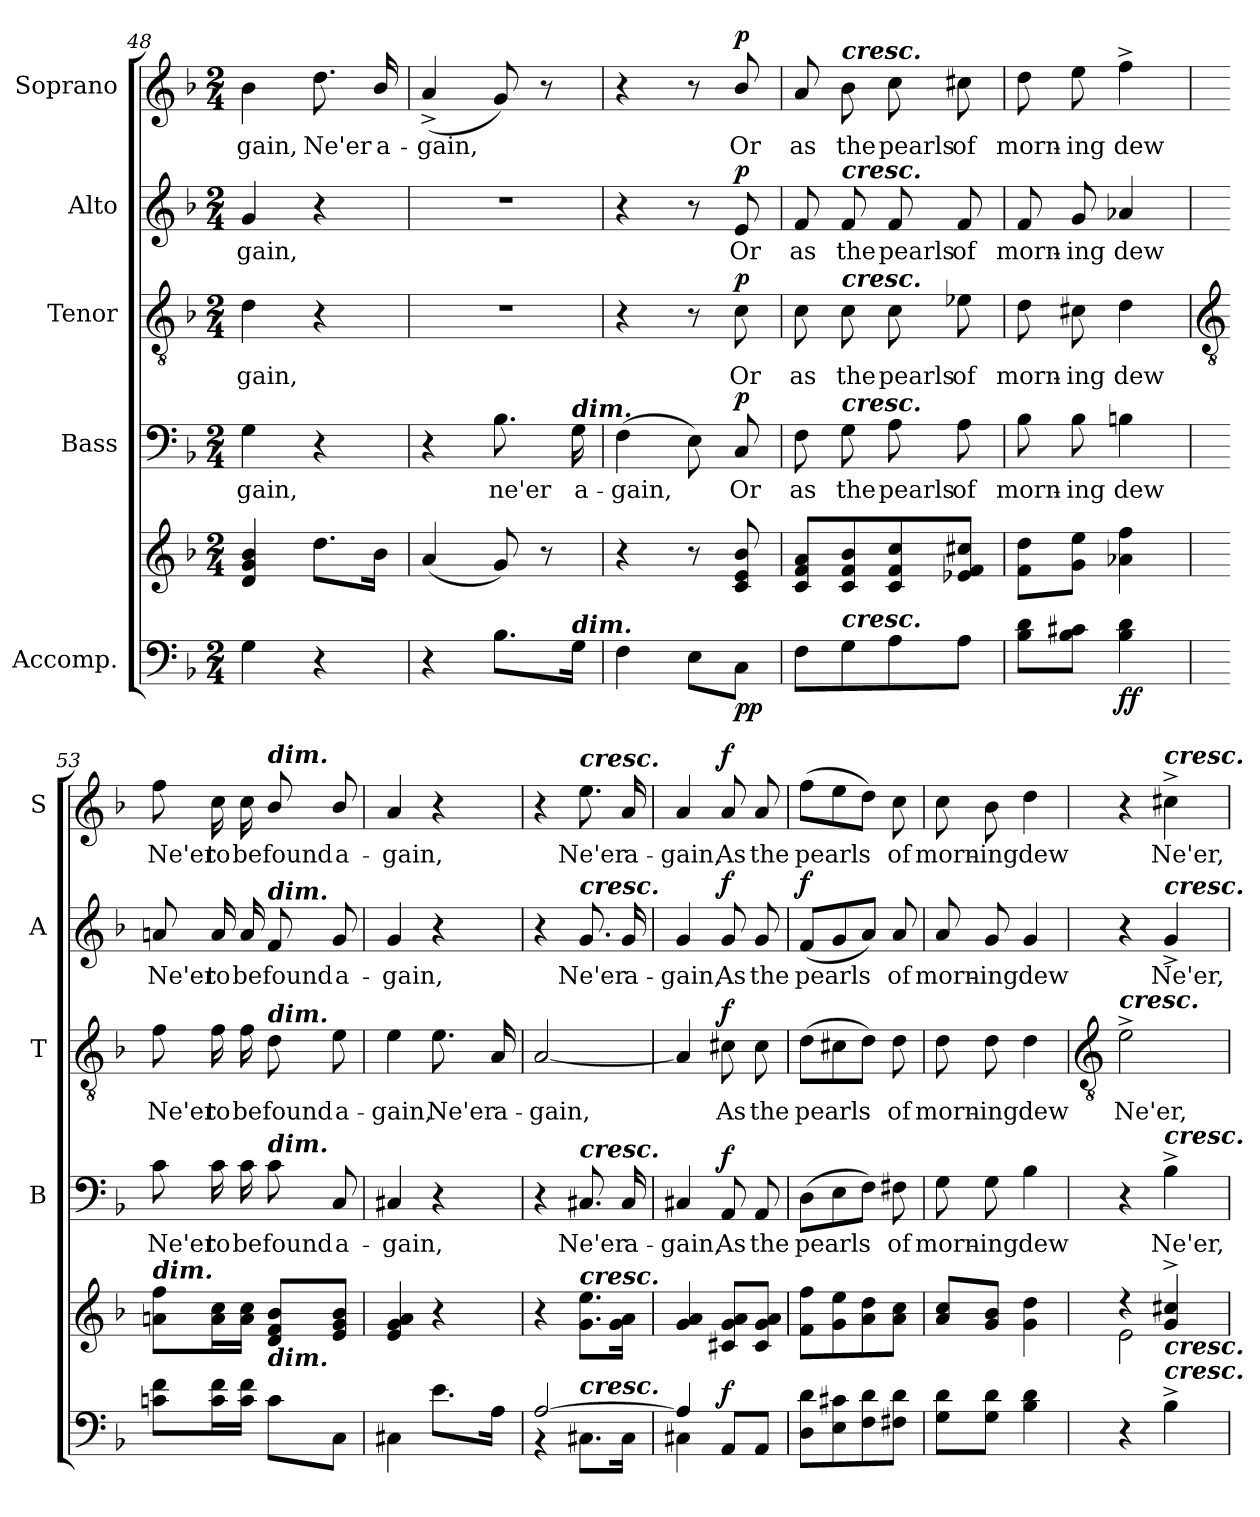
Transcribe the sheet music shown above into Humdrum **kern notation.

**kern	**kern	**dynam	**kern	**text	**dynam	**kern	**text	**dynam	**kern	**text	**dynam	**kern	**text	**dynam
*part5	*part5	*part5	*part4	*part4	*part4	*part3	*part3	*part3	*part2	*part2	*part2	*part1	*part1	*part1
*staff6	*staff5	*staff5/6	*staff4	*staff4	*staff4	*staff3	*staff3	*staff3	*staff2	*staff2	*staff2	*staff1	*staff1	*staff1
*I"Accomp.	*	*	*I"Bass	*	*	*I"Tenor	*	*	*I"Alto	*	*	*I"Soprano	*	*
*	*	*	*I'B	*	*	*I'T	*	*	*I'A	*	*	*I'S	*	*
*clefF4	*clefG2	*	*clefF4	*	*	*clefGv2	*	*	*clefG2	*	*	*clefG2	*	*
*k[b-]	*k[b-]	*	*k[b-]	*	*	*k[b-]	*	*	*k[b-]	*	*	*k[b-]	*	*
*F:	*F:	*	*F:	*	*	*F:	*	*	*F:	*	*	*F:	*	*
*M2/4	*M2/4	*	*M2/4	*	*	*M2/4	*	*	*M2/4	*	*	*M2/4	*	*
=48	=48	=48	=48	=48	=48	=48	=48	=48	=48	=48	=48	=48	=48	=48
!	!	!	!	!LO:LY:b	!	!	!LO:LY:b	!	!	!LO:LY:b	!	!	!LO:LY:b	!
4G	4d 4g 4b-	.	4G	-gain,	.	4d	-gain,	.	4g	-gain,	.	4b-	-gain,	.
!	!	!	!	!	!	!	!	!	!	!	!	!	!LO:LY:b	!
4r	8.ddL	.	4r	.	.	4r	.	.	4r	.	.	8.dd	Ne'er	.
!	!	!	!	!	!	!	!	!	!	!	!	!	!LO:LY:b	!
.	16b-J	.	.	.	.	.	.	.	.	.	.	16b-/	a-	.
=49	=49	=49	=49	=49	=49	=49	=49	=49	=49	=49	=49	=49	=49	=49
!	!	!	!	!	!	!LO:N:vis=1	!	!	!LO:N:vis=1	!	!	!	!LO:LY:b	!
4r	(<4a	.	4r	.	.	2r	.	.	2r	.	.	(<4a^	-gain,	.
!	!	!	!	!LO:LY:b	!	!	!	!	!	!	!	!	!	!
8.B-L	8g)	.	8.B-	ne'er	.	.	.	.	.	.	.	8g)	.	.
.	8r	.	.	.	.	.	.	.	.	.	.	8r	.	.
!	!	!	!LO:TX:a:Bi:t=dim.	!	!	!	!	!	!	!	!	!	!	!
!LO:TX:a:Bi:t=dim.	!	!	!	!	!	!	!	!	!	!	!	!	!	!
!	!	!	!	!LO:LY:b	!	!	!	!	!	!	!	!	!	!
16GJ	.	.	16G	a-	.	.	.	.	.	.	.	.	.	.
=50	=50	=50	=50	=50	=50	=50	=50	=50	=50	=50	=50	=50	=50	=50
!	!	!	!	!LO:LY:b	!	!	!	!	!	!	!	!	!	!
4F	4r	.	(>4F	-gain,	.	4r	.	.	4r	.	.	4r	.	.
8EL	8r	.	8E)	.	.	8r	.	.	8r	.	.	8r	.	.
!	!	!LO:DY:b=2	!	!LO:LY:b	!	!	!LO:LY:b	!	!	!LO:LY:b	!	!	!LO:LY:b	!
!	!	!LO:DY:n=1:b	!	!	!LO:DY:b	!	!	!LO:DY:b	!	!	!LO:DY:b	!	!	!LO:DY:b
8CJ	8c/ 8e/ 8b-/	p p	8C	Or	p	8c	Or	p	8e	Or	p	8b-/	Or	p
=51	=51	=51	=51	=51	=51	=51	=51	=51	=51	=51	=51	=51	=51	=51
!	!	!	!	!LO:LY:b	!	!	!LO:LY:b	!	!	!LO:LY:b	!	!	!LO:LY:b	!
8FL	8c 8f 8aL	.	8F	as	.	8c	as	.	8f	as	.	8a	as	.
!	!	!	!	!	!	!	!	!	!	!	!	!LO:TX:a:Bi:t=cresc.	!	!
!	!	!	!	!	!	!	!	!	!LO:TX:a:Bi:t=cresc.	!	!	!	!	!
!	!	!	!	!	!	!LO:TX:a:Bi:t=cresc.	!	!	!	!	!	!	!	!
!	!	!	!LO:TX:a:Bi:t=cresc.	!	!	!	!	!	!	!	!	!	!	!
!LO:TX:a:Bi:t=cresc.	!	!	!	!	!	!	!	!	!	!	!	!	!	!
!	!	!	!	!LO:LY:b	!	!	!LO:LY:b	!	!	!LO:LY:b	!	!	!LO:LY:b	!
8G	8c 8f 8b-	.	8G	the	.	8c	the	.	8f	the	.	8b-	the	.
!	!	!	!	!LO:LY:b	!	!	!LO:LY:b	!	!	!LO:LY:b	!	!	!LO:LY:b	!
8A	8c 8f 8cc	.	8A	pearls	.	8c	pearls	.	8f	pearls	.	8cc	pearls	.
!	!	!	!	!LO:LY:b	!	!	!LO:LY:b	!	!	!LO:LY:b	!	!	!LO:LY:b	!
8AJ	8e-X 8f 8cc#XJ	.	8A	of	.	8e-X	of	.	8f	of	.	8cc#X	of	.
=52	=52	=52	=52	=52	=52	=52	=52	=52	=52	=52	=52	=52	=52	=52
!	!	!	!	!LO:LY:b	!	!	!LO:LY:b	!	!	!LO:LY:b	!	!	!LO:LY:b	!
8B- 8dL	8f 8ddL	.	8B-	morn-	.	8d	morn-	.	8f	morn-	.	8dd	morn-	.
!	!	!	!	!LO:LY:b	!	!	!LO:LY:b	!	!	!LO:LY:b	!	!	!LO:LY:b	!
8B- 8c#XJ	8g 8eeJ	.	8B-	-ing	.	8c#X	-ing	.	8g	-ing	.	8ee	-ing	.
!	!	!LO:DY:b=2	!	!LO:LY:b	!	!	!LO:LY:b	!	!	!LO:LY:b	!	!	!LO:LY:b	!
!	!	!LO:DY:n=1:b	!	!	!	!	!	!	!	!	!	!	!	!
4B- 4d	4a-X 4ff	f f	4Bn	dew	.	4d	dew	.	4a-X	dew	.	4ff^	dew	.
!!LO:LB:g=z
=53	=53	=53	=53	=53	=53	=53	=53	=53	=53	=53	=53	=53	=53	=53
*	*	*	*	*	*	*clefGv2	*	*	*	*	*	*	*	*
*^	*	*	*	*	*	*	*	*	*	*	*	*	*	*
!	!	!LO:TX:a:Bi:t=dim.	!	!	!	!	!	!	!	!	!	!	!	!	!
!	!	!	!	!	!LO:LY:b	!	!	!LO:LY:b	!	!	!LO:LY:b	!	!	!LO:LY:b	!
2ryy	8cn 8fL	8an 8ffL	.	8c	Ne'er	.	8f	Ne'er	.	8an	Ne'er	.	8ff	Ne'er	.
!	!	!	!	!	!LO:LY:b	!	!	!LO:LY:b	!	!	!LO:LY:b	!	!	!LO:LY:b	!
.	16c 16fL	16a 16ccL	.	16c	to	.	16f	to	.	16a	to	.	16cc	to	.
!	!	!	!	!	!LO:LY:b	!	!	!LO:LY:b	!	!	!LO:LY:b	!	!	!LO:LY:b	!
.	16c 16fJJ	16a 16ccJJ	.	16c	be	.	16f	be	.	16a	be	.	16cc	be	.
!	!	!	!	!	!	!	!	!	!	!	!	!	!LO:TX:a:Bi:t=dim.	!	!
!	!	!	!	!	!	!	!	!	!	!LO:TX:a:Bi:t=dim.	!	!	!	!	!
!	!	!	!	!	!	!	!LO:TX:a:Bi:t=dim.	!	!	!	!	!	!	!	!
!	!	!	!	!LO:TX:a:Bi:t=dim.	!	!	!	!	!	!	!	!	!	!	!
!	!	!LO:TX:b:Bi:t=dim.	!	!	!	!	!	!	!	!	!	!	!	!	!
!	!	!	!	!	!LO:LY:b	!	!	!LO:LY:b	!	!	!LO:LY:b	!	!	!LO:LY:b	!
.	8cL	8d/ 8f/ 8b-/L	.	8c	found	.	8d	found	.	8f	found	.	8b-/	found	.
!	!	!	!	!	!LO:LY:b	!	!	!LO:LY:b	!	!	!LO:LY:b	!	!	!LO:LY:b	!
.	8CJ	8e/ 8g/ 8b-/J	.	8C	a-	.	8e	a-	.	8g	a-	.	8b-/	a-	.
=54	=54	=54	=54	=54	=54	=54	=54	=54	=54	=54	=54	=54	=54	=54	=54
!	!	!	!	!	!LO:LY:b	!	!	!LO:LY:b	!	!	!LO:LY:b	!	!	!LO:LY:b	!
2ryy	4C#X	4e 4g 4a	.	4C#X	-gain,	.	4e	-gain,	.	4g	-gain,	.	4a	-gain,	.
!	!	!	!	!	!	!	!	!LO:LY:b	!	!	!	!	!	!	!
.	8.eL	4r	.	4r	.	.	8.e	Ne'er	.	4r	.	.	4r	.	.
!	!	!	!	!	!	!	!	!LO:LY:b	!	!	!	!	!	!	!
.	16AJ	.	.	.	.	.	16A	a-	.	.	.	.	.	.	.
=55	=55	=55	=55	=55	=55	=55	=55	=55	=55	=55	=55	=55	=55	=55	=55
!	!	!	!	!	!	!	!	!LO:LY:b	!	!	!	!	!	!	!
[2A/	4r	4r	.	4r	.	.	[2A	-gain,	.	4r	.	.	4r	.	.
!	!	!	!	!	!	!	!	!	!	!	!	!	!LO:TX:a:Bi:t=cresc.	!	!
!	!	!	!	!	!	!	!	!	!	!LO:TX:a:Bi:t=cresc.	!	!	!	!	!
!	!	!	!	!LO:TX:a:Bi:t=cresc.	!	!	!	!	!	!	!	!	!	!	!
!	!	!LO:TX:a:Bi:t=cresc.	!	!	!	!	!	!	!	!	!	!	!	!	!
!	!LO:TX:a:Bi:t=cresc.	!	!	!	!	!	!	!	!	!	!	!	!	!	!
!	!	!	!	!	!LO:LY:b	!	!	!	!	!	!LO:LY:b	!	!	!LO:LY:b	!
.	8.C#X\L	8.g 8.eeL	.	8.C#X	Ne'er	.	.	.	.	8.g	Ne'er	.	8.ee	Ne'er	.
!	!	!	!	!	!LO:LY:b	!	!	!	!	!	!LO:LY:b	!	!	!LO:LY:b	!
.	16C#\J	16g 16aJ	.	16C#	a-	.	.	.	.	16g	a-	.	16a	a-	.
=56	=56	=56	=56	=56	=56	=56	=56	=56	=56	=56	=56	=56	=56	=56	=56
!	!	!	!	!	!LO:LY:b	!	!	!	!	!	!LO:LY:b	!	!	!LO:LY:b	!
4A/]	4C#X\	4g 4a	.	4C#X	-gain,	.	4A]	.	.	4g	-gain,	.	4a	-gain,	.
!	!	!	!LO:DY:a=2	!	!LO:LY:b	!LO:DY:b	!	!LO:LY:b	!LO:DY:b	!	!LO:LY:b	!LO:DY:b	!	!LO:LY:b	!LO:DY:b
4ryy	8AAL	8c#X 8g 8aL	f	8AA	As	f	8c#X	As	f	8g	As	f	8a	As	f
!	!	!	!	!	!LO:LY:b	!	!	!LO:LY:b	!	!	!LO:LY:b	!	!	!LO:LY:b	!
.	8AAJ	8c# 8g 8aJ	.	8AA	the	.	8c#	the	.	8g	the	.	8a	the	.
=57	=57	=57	=57	=57	=57	=57	=57	=57	=57	=57	=57	=57	=57	=57	=57
!	!	!	!	!	!LO:LY:b	!	!	!LO:LY:b	!	!	!LO:LY:b	!LO:DY:b	!	!LO:LY:b	!
2ryy	8D 8dL	8f 8ffL	.	(>8DL	pearls	.	(>8dL	pearls	.	(<8fL	pearls	f	(>8ffL	pearls	.
.	8E 8c#X	8g 8ee	.	8E	.	.	8c#X	.	.	8g	.	.	8ee	.	.
.	8F 8d	8a 8dd	.	8FJ)	.	.	8dJ)	.	.	8aJ)	.	.	8ddJ)	.	.
!	!	!	!	!	!LO:LY:b	!	!	!LO:LY:b	!	!	!LO:LY:b	!	!	!LO:LY:b	!
.	8F#X 8dJ	8a 8ccJ	.	8F#X	of	.	8d	of	.	8a	of	.	8cc	of	.
=58	=58	=58	=58	=58	=58	=58	=58	=58	=58	=58	=58	=58	=58	=58	=58
!	!	!	!	!	!LO:LY:b	!	!	!LO:LY:b	!	!	!LO:LY:b	!	!	!LO:LY:b	!
2ryy	8G 8dL	8a 8ccL	.	8G	morn-	.	8d	morn-	.	8a	morn-	.	8cc	morn-	.
!	!	!	!	!	!LO:LY:b	!	!	!LO:LY:b	!	!	!LO:LY:b	!	!	!LO:LY:b	!
.	8G 8dJ	8g 8b-J	.	8G	-ing	.	8d	-ing	.	8g	-ing	.	8b-	-ing	.
!	!	!	!	!	!LO:LY:b	!	!	!LO:LY:b	!	!	!LO:LY:b	!	!	!LO:LY:b	!
.	4B- 4d	4g 4dd	.	4B-	dew	.	4d	dew	.	4g	dew	.	4dd	dew	.
*v	*v	*	*	*	*	*	*	*	*	*	*	*	*	*	*
!!LO:LB:g=z
=59	=59	=59	=59	=59	=59	=59	=59	=59	=59	=59	=59	=59	=59	=59
*	*	*	*	*	*	*clefGv2	*	*	*	*	*	*	*	*
*^	*^	*	*	*	*	*	*	*	*	*	*	*	*	*
!	!	!	!	!	!	!	!	!LO:TX:a:Bi:t=cresc.	!	!	!	!	!	!	!	!
!	!	!	!	!	!	!	!	!	!LO:LY:b	!	!	!	!	!	!	!
*v	*v	*	*	*	*	*	*	*	*	*	*	*	*	*	*	*
4r	4r	2e\	.	4r	.	.	2e^	Ne'er,	.	4r	.	.	4r	.	.
!	!	!	!	!	!	!	!	!	!	!	!	!	!LO:TX:a:Bi:t=cresc.	!	!
!	!	!	!	!	!	!	!	!	!	!LO:TX:a:Bi:t=cresc.	!	!	!	!	!
!	!	!	!	!LO:TX:a:Bi:t=cresc.	!	!	!	!	!	!	!	!	!	!	!
!	!LO:TX:b:Bi:t=cresc.	!	!	!	!	!	!	!	!	!	!	!	!	!	!
!LO:TX:a:Bi:t=cresc.	!	!	!	!	!	!	!	!	!	!	!	!	!	!	!
!	!	!	!	!	!LO:LY:b	!	!	!	!	!	!LO:LY:b	!	!	!LO:LY:b	!
4B-^	4g^ 4cc#X^	.	.	4B-^	Ne'er,	.	.	.	.	4g^	Ne'er,	.	4cc#X^	Ne'er,	.
*	*v	*v	*	*	*	*	*	*	*	*	*	*	*	*	*
=	=	=	=	=	=	=	=	=	=	=	=	=	=	=
*-	*-	*-	*-	*-	*-	*-	*-	*-	*-	*-	*-	*-	*-	*-
